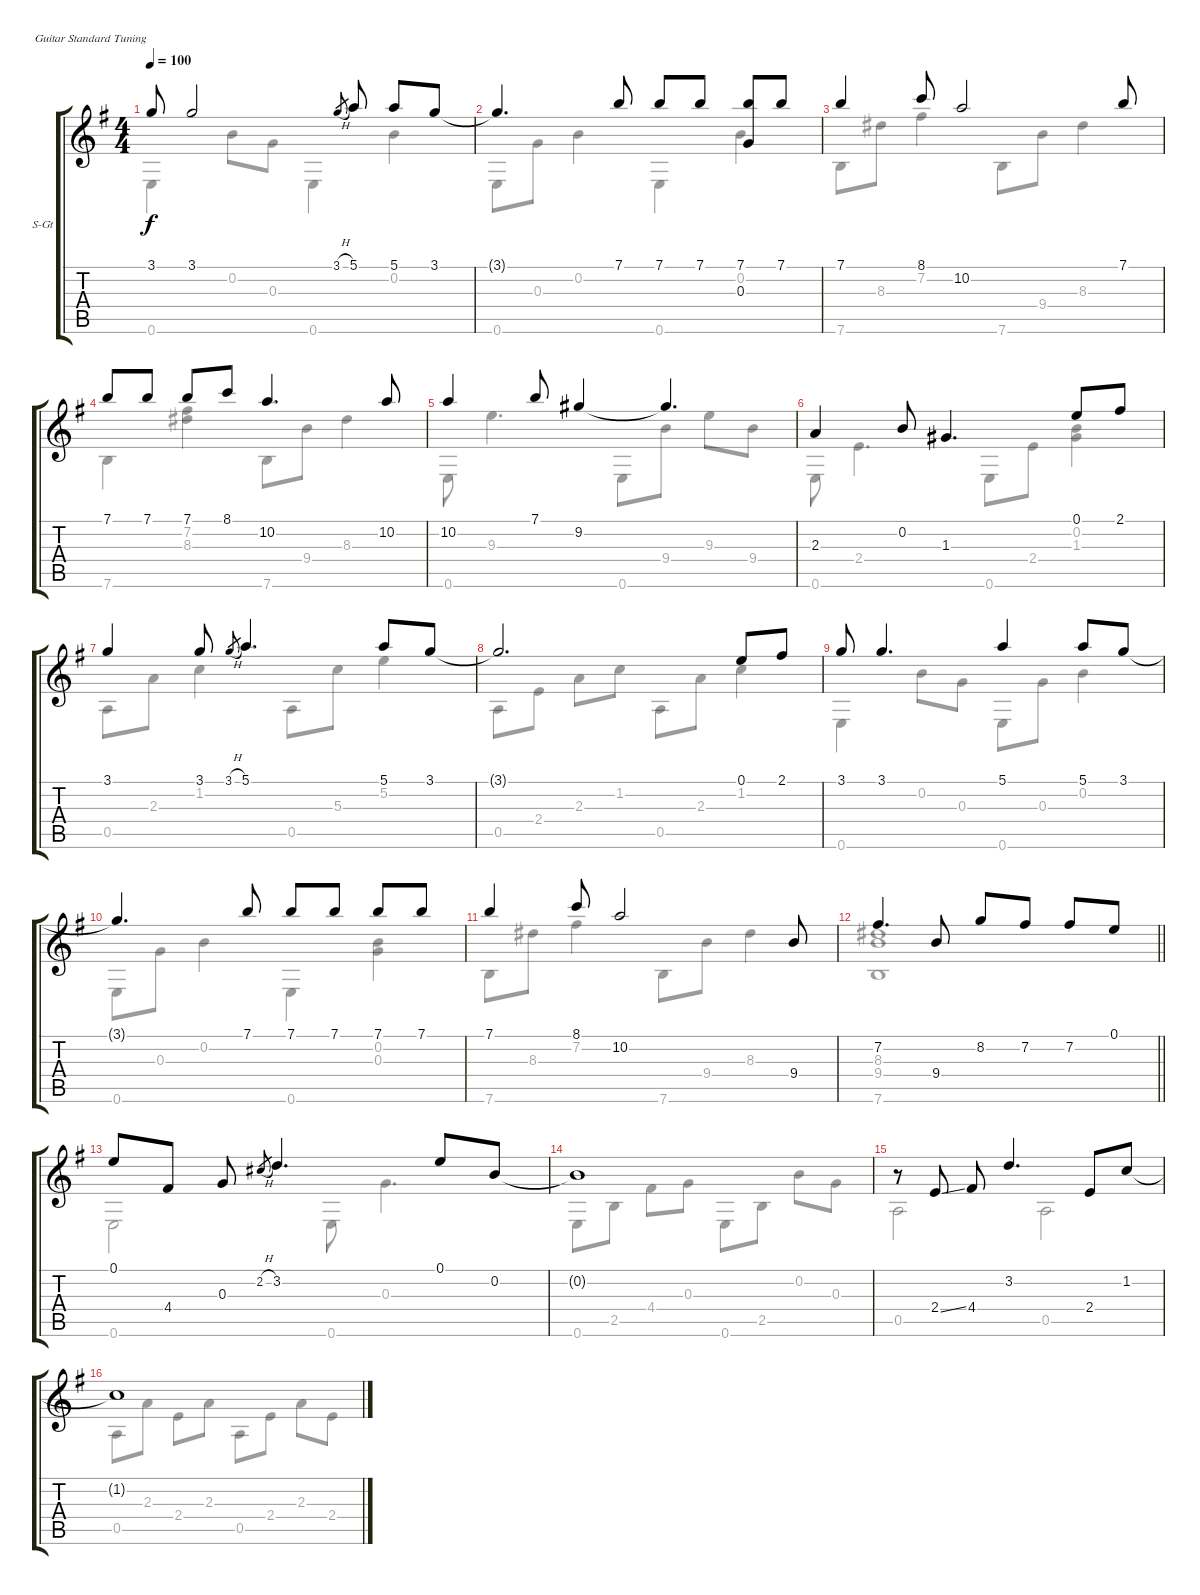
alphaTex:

\defaultSystemsLayout 4
\bracketExtendMode groupsimilarinstruments
\firstSystemTrackNameOrientation horizontal
\otherSystemsTrackNameOrientation horizontal
\track ("Steel Guitar" "S-Gt") {instrument acousticguitarsteel}
\staff {score tabs}
\tuning (E4 B3 G3 D3 A2 E2)
\voice
\ts (4 4)
\tempo 100
\clef g2
\scale
0.374986
\ks g
3.1.8{dy f} 3.1.2 3.1{h}.8{gr} 5.1.8 5.1.8 3.1.8 |
\scale
0.30243 3.1{t}.4{d} 7.1.8 7.1.8 7.1.8 (7.1 0.3).8 7.1.8 |
\scale
0.322462 7.1.4 8.1.8 10.2.2 7.1.8 |
\scale
0.363903 7.1.8 7.1.8 7.1.8 8.1.8 10.2.4{d} 10.2.8 |
\scale
0.318829 10.2.4 7.1.8 9.2.4 9.2{t}.4{d} |
\scale
0.317652 2.3.4 0.2.8 1.3.4{d} 0.1.8 2.1.8 |
\scale
0.40088 3.1.4 3.1.8 3.1{h}.8{gr} 5.1.4{d} 5.1.8 3.1.8 |
\scale
0.312118 3.1{t}.2{d} 0.1.8 2.1.8 |
\scale
0.286894 3.1.8 3.1.4{d} 5.1.4 5.1.8 3.1.8 |
\scale
0.359181 3.1{t}.4{d} 7.1.8 7.1.8 7.1.8 7.1.8 7.1.8 |
\scale
0.335664 7.1.4 8.1.8 10.2.2 9.4.8 |
\scale
0.305057
\barLineRight lightlight
7.2.4{d} 9.4.8 8.2.8 7.2.8 7.2.8 0.1.8 |
\scale
0.594981 0.1.8 4.4.8 0.3.8 2.2{h}.8{gr} 3.2.4{d} 0.1.8 0.2.8 |
\scale
0.404957 0.2{t}.1 |
\scale
0.398496 r.8 2.4{ss}.8 4.4.8 3.2.4{d} 2.4.8 1.2.8 |
\scale
0.286806 1.2{t}.1
\voice
\clef g2
\ottava regular
\simile none
\scale
0.374986
\ks g
0.6.4{dy f} 0.2.8 0.3.8 0.6.4 0.2.4 |
\scale
0.30243 0.6.8 0.3.8 0.2.4 0.6.4 0.2.4 |
\scale
0.322462 7.6.8 8.3.8 7.2.4 7.6.8 9.4.8 8.3.4 |
\scale
0.363903 7.6.4 (8.3 7.2).4 7.6.8 9.4.8 8.3.4 |
\scale
0.318829 0.6.8 9.3.4{d} 0.6.8 9.4.8 9.3.8 9.4.8 |
\scale
0.317652 0.6.8 2.4.4{d} 0.6.8 2.4.8 (1.3 0.2).4 |
\scale
0.40088 0.5.8 2.3.8 1.2.4 0.5.8 5.3.8 5.2.4 |
\scale
0.312118 0.5.8 2.4.8 2.3.8 1.2.8 0.5.8 2.3.8 1.2.4 |
\scale
0.286894 0.6.4 0.2.8 0.3.8 0.6.8 0.3.8 0.2.4 |
\scale
0.359181 0.6.8 0.3.8 0.2.4 0.6.4 (0.2 0.3).4 |
\scale
0.335664 7.6.8 8.3.8 7.2.4 7.6.8 9.4.8 8.3.4 |
\scale
0.305057
\barLineRight lightlight
(7.6 9.4 8.3).1 |
\scale
0.594981 0.6.2 0.6.8 0.3.4{d} |
\scale
0.404957 0.6.8 2.5.8 4.4.8 0.3.8 0.6.8 2.5.8 0.2.8 0.3.8 |
\scale
0.398496 0.5.2 0.5.2 |
\scale
0.286806 0.5.8 2.3.8 2.4.8 2.3.8 0.5.8 2.4.8 2.3.8 2.4.8
